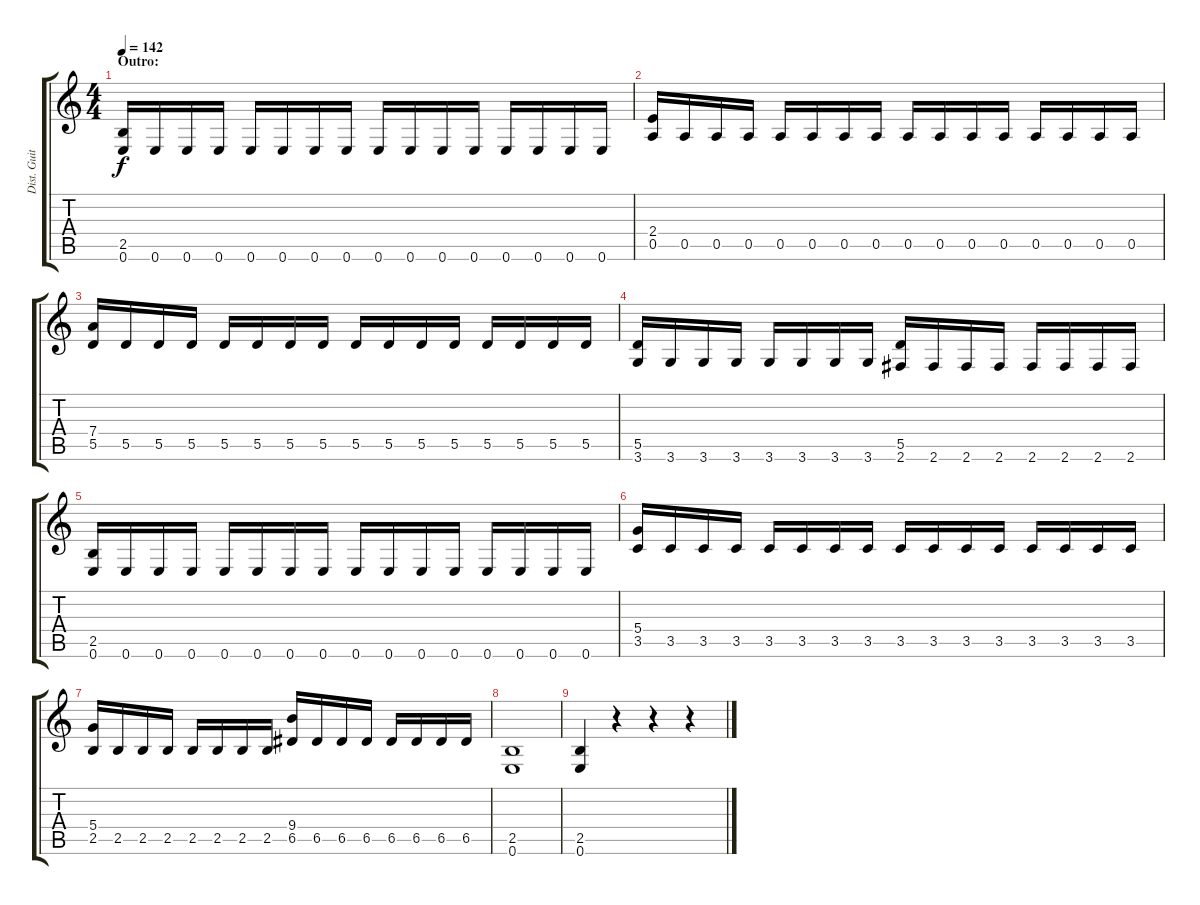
\track ("Dist. Guitar 1" "Dist. Guit") {instrument distortionguitar}
\staff {score tabs}
\tuning (E4 B3 G3 D3 A2 E2) {hide}
\ts (4 4)
\section ("" "Outro:")
\tempo 142
\clef g2
\ks c
(2.5 0.6).16{dy f} 0.6.16 0.6.16 0.6.16 0.6.16 0.6.16 0.6.16 0.6.16 0.6.16 0.6.16 0.6.16 0.6.16 0.6.16 0.6.16 0.6.16 0.6.16 |
(2.4 0.5).16 0.5.16 0.5.16 0.5.16 0.5.16 0.5.16 0.5.16 0.5.16 0.5.16 0.5.16 0.5.16 0.5.16 0.5.16 0.5.16 0.5.16 0.5.16 |
(7.4 5.5).16 5.5.16 5.5.16 5.5.16 5.5.16 5.5.16 5.5.16 5.5.16 5.5.16 5.5.16 5.5.16 5.5.16 5.5.16 5.5.16 5.5.16 5.5.16 |
(5.5 3.6).16 3.6.16 3.6.16 3.6.16 3.6.16 3.6.16 3.6.16 3.6.16 (5.5 2.6).16 2.6.16 2.6.16 2.6.16 2.6.16 2.6.16 2.6.16 2.6.16 |
(2.5 0.6).16 0.6.16 0.6.16 0.6.16 0.6.16 0.6.16 0.6.16 0.6.16 0.6.16 0.6.16 0.6.16 0.6.16 0.6.16 0.6.16 0.6.16 0.6.16 |
(5.4 3.5).16 3.5.16 3.5.16 3.5.16 3.5.16 3.5.16 3.5.16 3.5.16 3.5.16 3.5.16 3.5.16 3.5.16 3.5.16 3.5.16 3.5.16 3.5.16 |
(5.4 2.5).16 2.5.16 2.5.16 2.5.16 2.5.16 2.5.16 2.5.16 2.5.16 (9.4 6.5).16 6.5.16 6.5.16 6.5.16 6.5.16 6.5.16 6.5.16 6.5.16 |
(2.5 0.6).1 |
(2.5 0.6).4 r.4 r.4 r.4
